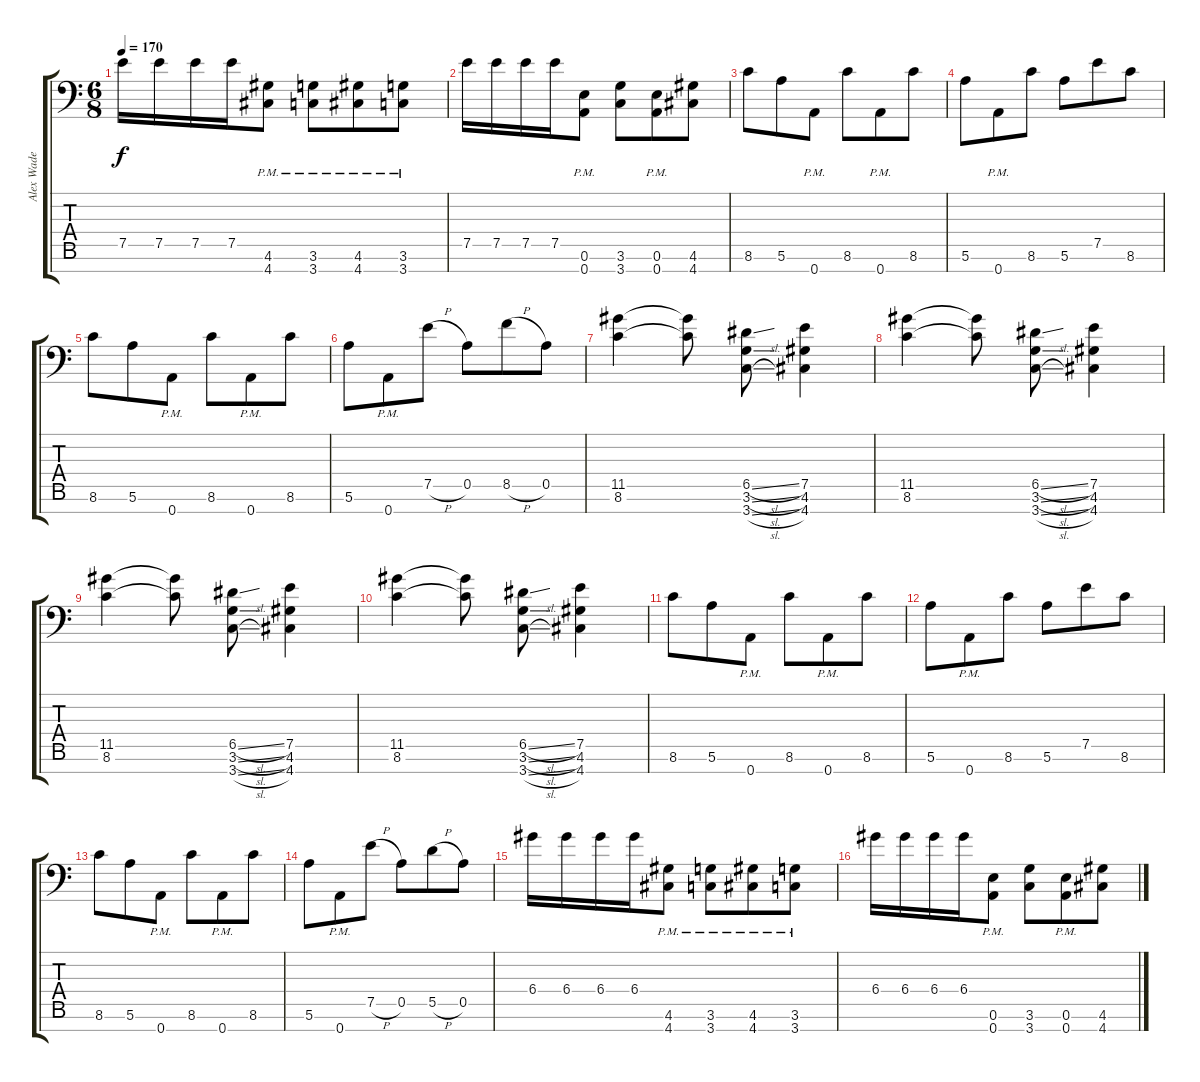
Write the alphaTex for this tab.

\track ("Alex Wade" "Alex Wade") {instrument distortionguitar}
\staff {score tabs}
\tuning (E4 B3 G3 D3 A2 E2 A1) {hide}
\ts (6 8)
\tempo 170
\clef f4
\ks c
7.5.16{dy f} 7.5.16 7.5.16 7.5.16 (4.6{pm} 4.7{pm}).8 (3.6{pm} 3.7{pm}).8 (4.6{pm} 4.7{pm}).8 (3.6{pm} 3.7{pm}).8 |
7.5.16 7.5.16 7.5.16 7.5.16 (0.6{pm} 0.7{pm}).8 (3.6 3.7).8 (0.6{pm} 0.7{pm}).8 (4.6 4.7).8 |
8.6.8 5.6.8 0.7{pm}.8 8.6.8 0.7{pm}.8 8.6.8 |
5.6.8 0.7{pm}.8 8.6.8 5.6.8 7.5.8 8.6.8 |
8.6.8 5.6.8 0.7{pm}.8 8.6.8 0.7{pm}.8 8.6.8 |
5.6.8 0.7{pm}.8 7.5{h}.8 0.5.8 8.5{h}.8 0.5.8 |
(11.5 8.6).4 (11.5{t} 8.6{t}).8 (6.5{sl} 3.6{sl} 3.7{sl}).8 (7.5 4.6 4.7).4 |
(11.5 8.6).4 (11.5{t} 8.6{t}).8 (6.5{sl} 3.6{sl} 3.7{sl}).8 (7.5 4.6 4.7).4 |
(11.5 8.6).4 (11.5{t} 8.6{t}).8 (6.5{sl} 3.6{sl} 3.7{sl}).8 (7.5 4.6 4.7).4 |
(11.5 8.6).4 (11.5{t} 8.6{t}).8 (6.5{sl} 3.6{sl} 3.7{sl}).8 (7.5 4.6 4.7).4 |
8.6.8 5.6.8 0.7{pm}.8 8.6.8 0.7{pm}.8 8.6.8 |
5.6.8 0.7{pm}.8 8.6.8 5.6.8 7.5.8 8.6.8 |
8.6.8 5.6.8 0.7{pm}.8 8.6.8 0.7{pm}.8 8.6.8 |
5.6.8 0.7{pm}.8 7.5{h}.8 0.5.8 5.5{h}.8 0.5.8 |
6.4.16 6.4.16 6.4.16 6.4.16 (4.6{pm} 4.7{pm}).8 (3.6{pm} 3.7{pm}).8 (4.6{pm} 4.7{pm}).8 (3.6{pm} 3.7{pm}).8 |
6.4.16 6.4.16 6.4.16 6.4.16 (0.6{pm} 0.7{pm}).8 (3.6 3.7).8 (0.6{pm} 0.7{pm}).8 (4.6 4.7).8
